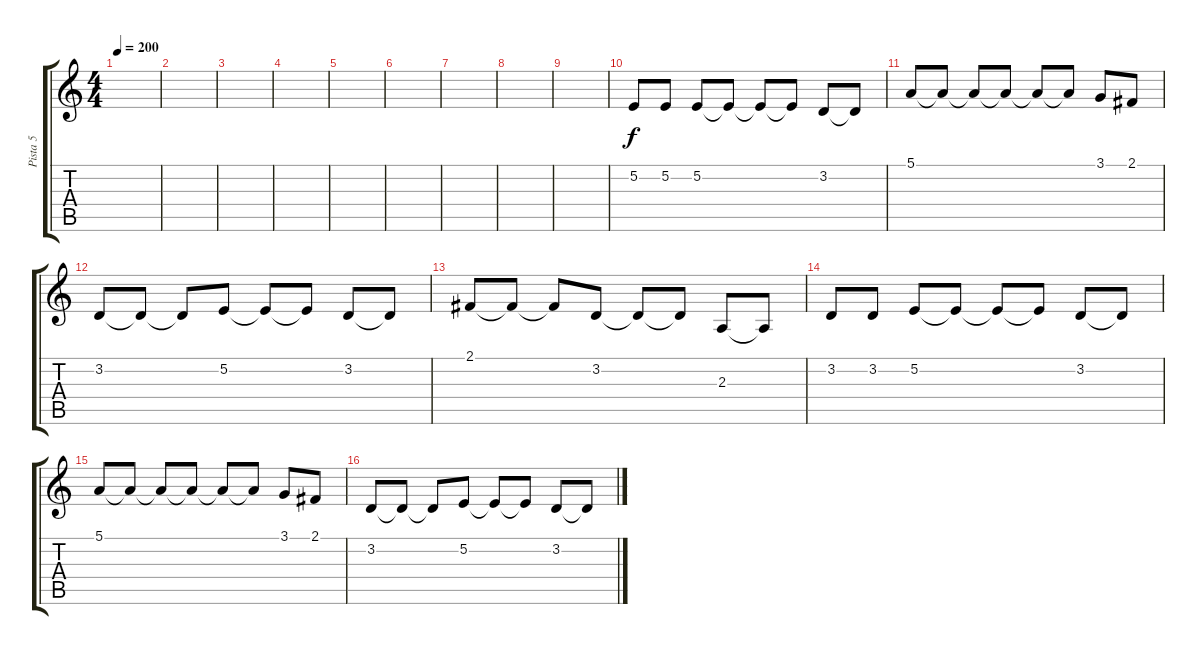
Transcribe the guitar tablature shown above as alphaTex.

\track ("Pista 5" "Pista 5") {instrument trombone}
\staff {score tabs}
\tuning (E4 B3 G3 D3 A2 E2) {hide}
\ts (4 4)
\tempo 200
\clef g2
\ks c
|
|
|
|
|
|
|
|
|
5.2.8 5.2.8 5.2.8 5.2{t}.8 5.2{t}.8 5.2{t}.8 3.2.8 3.2{t}.8 |
5.1.8 5.1{t}.8 5.1{t}.8 5.1{t}.8 5.1{t}.8 5.1{t}.8 3.1.8 2.1.8 |
3.2.8 3.2{t}.8 3.2{t}.8 5.2.8 5.2{t}.8 5.2{t}.8 3.2.8 3.2{t}.8 |
2.1.8 2.1{t}.8 2.1{t}.8 3.2.8 3.2{t}.8 3.2{t}.8 2.3.8 2.3{t}.8 |
3.2.8 3.2.8 5.2.8 5.2{t}.8 5.2{t}.8 5.2{t}.8 3.2.8 3.2{t}.8 |
5.1.8 5.1{t}.8 5.1{t}.8 5.1{t}.8 5.1{t}.8 5.1{t}.8 3.1.8 2.1.8 |
3.2.8 3.2{t}.8 3.2{t}.8 5.2.8 5.2{t}.8 5.2{t}.8 3.2.8 3.2{t}.8
